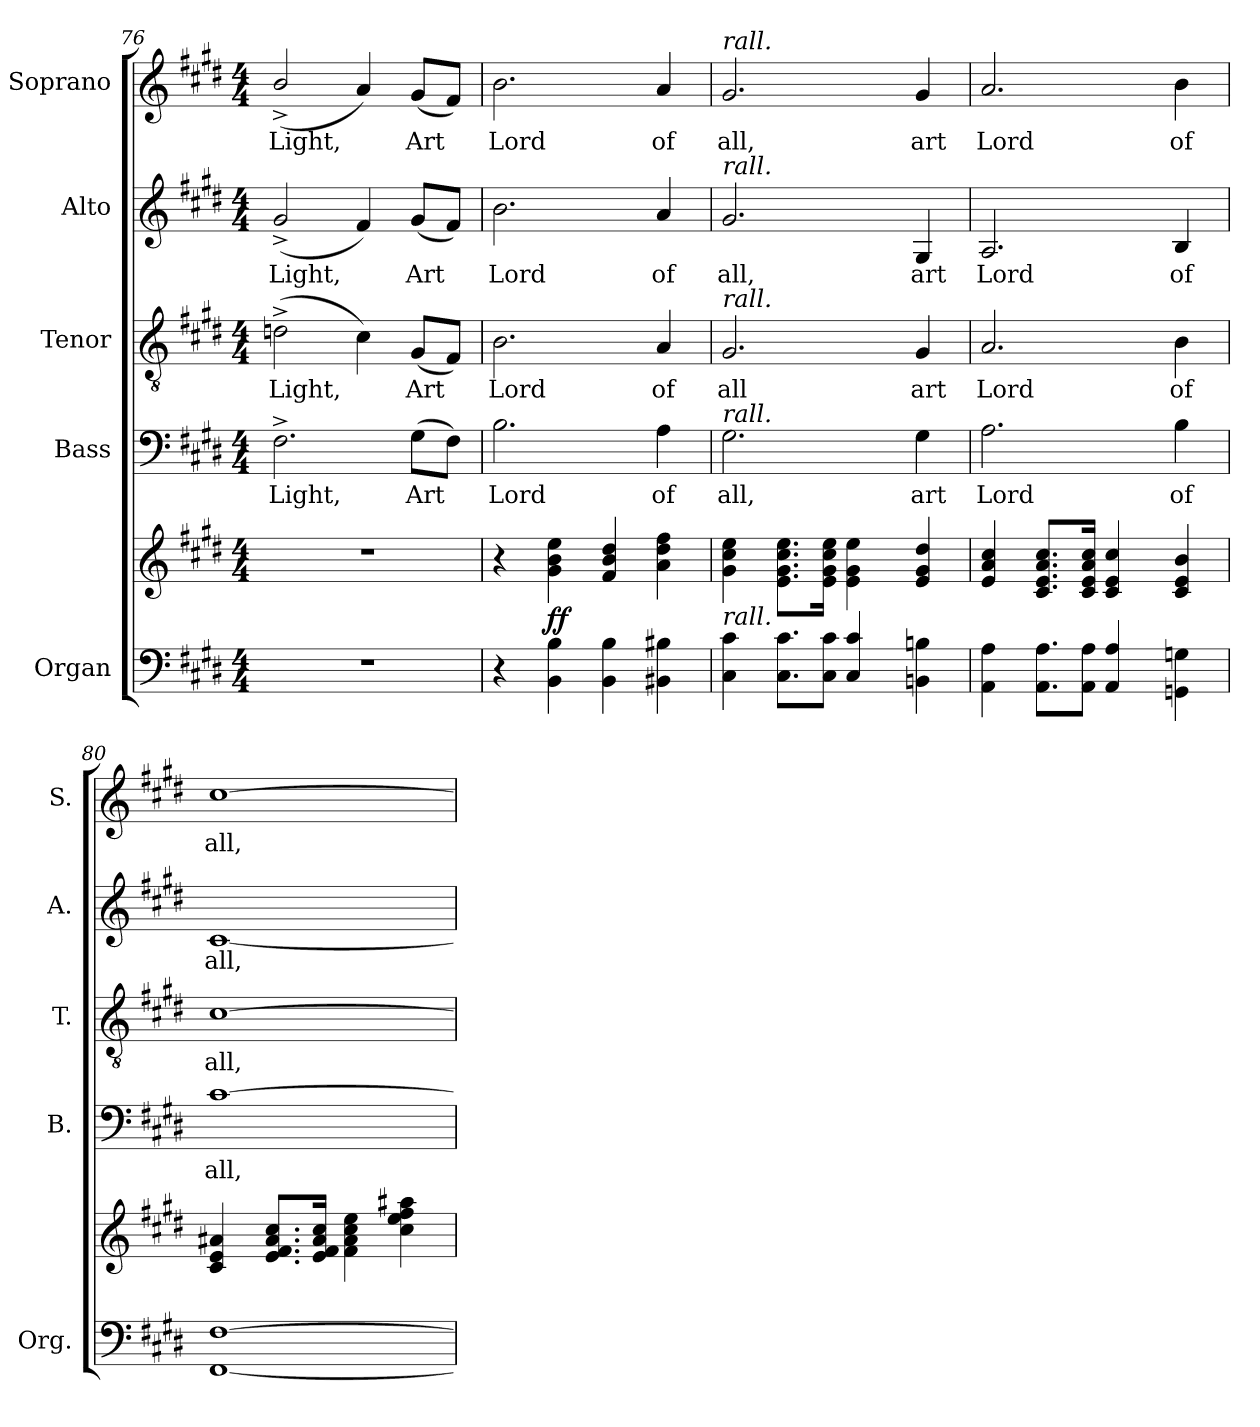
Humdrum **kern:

**kern	**kern	**dynam	**kern	**text	**kern	**text	**kern	**text	**kern	**text
*part5	*part5	*part5	*part4	*part4	*part3	*part3	*part2	*part2	*part1	*part1
*staff6	*staff5	*staff5/6	*staff4	*staff4	*staff3	*staff3	*staff2	*staff2	*staff1	*staff1
*I"Organ	*	*	*I"Bass	*	*I"Tenor	*	*I"Alto	*	*I"Soprano	*
*I'Org.	*	*	*I'B.	*	*I'T.	*	*I'A.	*	*I'S.	*
*clefF4	*clefG2	*	*clefF4	*	*clefGv2	*	*clefG2	*	*clefG2	*
*	*	*	*	*	*ITrd7c12	*	*	*	*	*
*k[f#c#g#d#]	*k[f#c#g#d#]	*	*k[f#c#g#d#]	*	*k[f#c#g#d#]	*	*k[f#c#g#d#]	*	*k[f#c#g#d#]	*
*E:	*E:	*	*E:	*	*E:	*	*E:	*	*E:	*
*M4/4	*M4/4	*	*M4/4	*	*M4/4	*	*M4/4	*	*M4/4	*
=76	=76	=76	=76	=76	=76	=76	=76	=76	=76	=76
!	!	!	!	!LO:LY:b:color=#000000	!	!	!	!	!	!
!	!	!	!	!	!	!LO:LY:b:color=#000000	!	!	!	!
!	!	!	!	!	!	!	!	!LO:LY:b:color=#000000	!	!
!	!	!	!	!	!	!	!	!	!	!LO:LY:b:color=#000000
1r	1r	.	2.F#^i\	Light,	(2Dn^i\	Light,	(2g#^i/	Light,	(2b^i/	Light,
.	.	.	.	.	4C#i\)	.	4f#i/)	.	4ai/)	.
!	!	!	!	!LO:LY:b:color=#000000	!	!	!	!	!	!
!	!	!	!	!	!	!LO:LY:b:color=#000000	!	!	!	!
!	!	!	!	!	!	!	!	!LO:LY:b:color=#000000	!	!
!	!	!	!	!	!	!	!	!	!	!LO:LY:b:color=#000000
.	.	.	(8G#i\L	Art	(8GG#i/L	Art	(8g#i/L	Art	(8g#i/L	Art
.	.	.	8F#i\J)	.	8FF#i/J)	.	8f#i/J)	.	8f#i/J)	.
=77	=77	=77	=77	=77	=77	=77	=77	=77	=77	=77
!	!	!	!	!LO:LY:b:color=#000000	!	!	!	!	!	!
!	!	!	!	!	!	!LO:LY:b:color=#000000	!	!	!	!
!	!	!	!	!	!	!	!	!LO:LY:b:color=#000000	!	!
!	!	!	!	!	!	!	!	!	!	!LO:LY:b:color=#000000
4r	4r	.	2.Bi\	Lord	2.BBi\	Lord	2.bi\	Lord	2.bi\	Lord
4BBi\ 4Bi	4g#i\ 4bi 4eei	ff	.	.	.	.	.	.	.	.
4BBi\ 4Bi	4f#i/ 4bi 4dd#i	.	.	.	.	.	.	.	.	.
!	!	!	!	!LO:LY:b:color=#000000	!	!	!	!	!	!
!	!	!	!	!	!	!LO:LY:b:color=#000000	!	!	!	!
!	!	!	!	!	!	!	!	!LO:LY:b:color=#000000	!	!
!	!	!	!	!	!	!	!	!	!	!LO:LY:b:color=#000000
4BB#Xi\ 4B#Xi	4ai\ 4dd#i 4ff#i	.	4Ai\	of	4AAi/	of	4ai/	of	4ai/	of
!!LO:PB:g=z
=78	=78	=78	=78	=78	=78	=78	=78	=78	=78	=78
*^	*	*	*	*	*	*	*	*	*	*
!	!	!	!	!	!LO:LY:b:color=#000000	!	!	!	!	!	!
!	!	!	!	!	!	!	!LO:LY:b:color=#000000	!	!	!	!
!	!	!	!	!	!	!	!	!	!LO:LY:b:color=#000000	!	!
!	!	!	!	!	!	!	!	!	!	!LO:TX:a:i:t=rall.	!
!	!	!	!	!	!	!	!	!LO:TX:a:i:t=rall.	!	!	!
!	!	!	!	!	!	!LO:TX:a:i:t=rall.	!	!	!	!	!
!	!	!	!	!LO:TX:a:i:t=rall.	!	!	!	!	!	!	!
!LO:TX:a:i:t=rall.	!	!	!	!	!	!	!	!	!	!	!
!	!	!	!	!	!	!	!	!	!	!	!LO:LY:b:color=#000000
2ryy	4C#i\ 4c#i	4g#i\ 4cc#i 4eei	.	2.G#i\	all,	2.GG#i/	all	2.g#i/	all,	2.g#i/	all,
.	8.C#i\ 8.c#iL	8.ei\ 8.g#i 8.cc#i 8.eeiL	.	.	.	.	.	.	.	.	.
.	8C#i\ 8c#iJ	16ei\ 16g#i 16cc#i 16eeiJk	.	.	.	.	.	.	.	.	.
4C#i/ 4c#i	.	4ei\ 4g#i 4eei	.	.	.	.	.	.	.	.	.
.	8.ryy	.	.	.	.	.	.	.	.	.	.
!	!	!	!	!	!LO:LY:b:color=#000000	!	!	!	!	!	!
!	!	!	!	!	!	!	!LO:LY:b:color=#000000	!	!	!	!
!	!	!	!	!	!	!	!	!	!LO:LY:b:color=#000000	!	!
!	!	!	!	!	!	!	!	!	!	!	!LO:LY:b:color=#000000
4ryy	4BBni\ 4Bni	4ei/ 4g#i 4dd#i	.	4G#i\	art	4GG#i/	art	4G#i/	art	4g#i/	art
=79	=79	=79	=79	=79	=79	=79	=79	=79	=79	=79	=79
!	!	!	!	!	!LO:LY:b:color=#000000	!	!	!	!	!	!
!	!	!	!	!	!	!	!LO:LY:b:color=#000000	!	!	!	!
!	!	!	!	!	!	!	!	!	!LO:LY:b:color=#000000	!	!
!	!	!	!	!	!	!	!	!	!	!	!LO:LY:b:color=#000000
2ryy	4AAi\ 4Ai	4ei/ 4ai 4cc#i	.	2.Ai\	Lord	2.AAi/	Lord	2.Ai/	Lord	2.ai/	Lord
.	8.AAi\ 8.AiL	8.c#i/ 8.ei 8.ai 8.cc#iL	.	.	.	.	.	.	.	.	.
.	8AAi\ 8AiJ	16c#i/ 16ei 16ai 16cc#iJk	.	.	.	.	.	.	.	.	.
4AAi/ 4Ai	.	4c#i/ 4ei 4cc#i	.	.	.	.	.	.	.	.	.
.	8.ryy	.	.	.	.	.	.	.	.	.	.
!	!	!	!	!	!LO:LY:b:color=#000000	!	!	!	!	!	!
!	!	!	!	!	!	!	!LO:LY:b:color=#000000	!	!	!	!
!	!	!	!	!	!	!	!	!	!LO:LY:b:color=#000000	!	!
!	!	!	!	!	!	!	!	!	!	!	!LO:LY:b:color=#000000
4ryy	4GGni\ 4Gni	4c#i/ 4ei 4bi	.	4Bi\	of	4BBi\	of	4Bi/	of	4bi\	of
*v	*v	*	*	*	*	*	*	*	*	*	*
=80	=80	=80	=80	=80	=80	=80	=80	=80	=80	=80
*^	*	*	*	*	*	*	*	*	*	*
!	!	!	!	!	!LO:LY:b:color=#000000	!	!	!	!	!	!
*v	*v	*	*	*	*	*	*	*	*	*	*
*^	*	*	*	*	*	*	*	*	*	*
!	!	!	!	!	!	!	!LO:LY:b:color=#000000	!	!	!	!
*v	*v	*	*	*	*	*	*	*	*	*	*
*^	*	*	*	*	*	*	*	*	*	*
!	!	!	!	!	!	!	!	!	!LO:LY:b:color=#000000	!	!
*v	*v	*	*	*	*	*	*	*	*	*	*
*^	*	*	*	*	*	*	*	*	*	*
!	!	!	!	!	!	!	!	!	!	!	!LO:LY:b:color=#000000
*v	*v	*	*	*	*	*	*	*	*	*	*
[1FF#i [1F#i	4c#i/ 4ei 4a#Xi	.	[1c#i	all,	[1C#i	all,	[1c#i	all,	[1cc#i	all,
.	8.ei/ 8.f#i 8.a#i 8.cc#iL	.	.	.	.	.	.	.	.	.
.	16ei/ 16f#i 16a#i 16cc#iJk	.	.	.	.	.	.	.	.	.
.	4f#i\ 4a#i 4cc#i 4eei	.	.	.	.	.	.	.	.	.
.	4cc#i\ 4eei 4ff#i 4aa#Xi	.	.	.	.	.	.	.	.	.
=	=	=	=	=	=	=	=	=	=	=
*-	*-	*-	*-	*-	*-	*-	*-	*-	*-	*-
